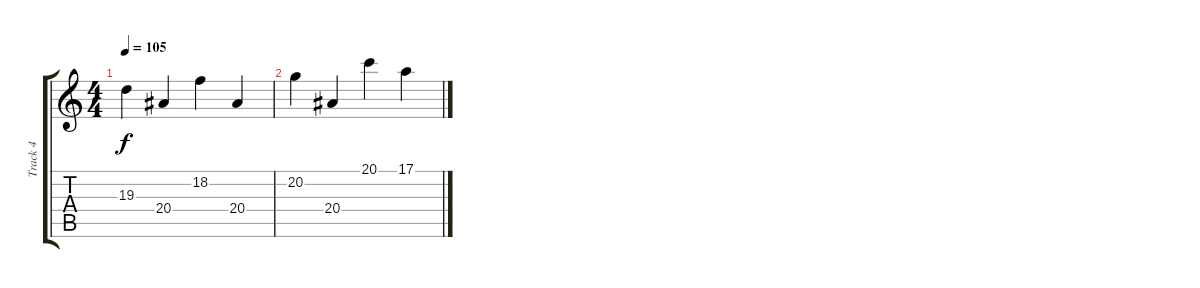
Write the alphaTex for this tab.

\track ("Track 4" "Track 4") {instrument stringensemble1}
\staff {score tabs}
\tuning (E4 B3 G3 D3 A2 E2) {hide}
\ts (4 4)
\tempo 105
\clef g2
\ks c
19.3.4{dy f} 20.4.4 18.2.4 20.4.4 |
20.2.4 20.4.4 20.1.4 17.1.4
